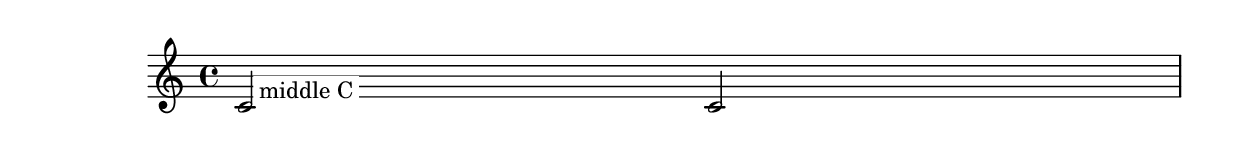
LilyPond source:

%% DO NOT EDIT this file manually; it is automatically
%% generated from LSR http://lsr.dsi.unimi.it
%% Make any changes in LSR itself, or in Documentation/snippets/new/ ,
%% and then run scripts/auxiliar/makelsr.py
%%
%% This file is in the public domain.
\version "2.14.0"

\header {
  lsrtags = "editorial-annotations, text"

%% Translation of GIT committish: 59caa3adce63114ca7972d18f95d4aadc528ec3d
  texidoces = "
La instrucción @code{\\whiteout} intercala un rectángulo blanco
debajo de un elemento de marcado.  Este rectángulo blanco no tapa
a ningún otro objeto gráfico, puesto que las líneas del pentagrama
están en una capa inferior a la de la mayor parte de los otros
objetos.

"
  doctitlees = "Poner en blanco las líneas del pentagrama utilizando la instrucción \\whiteout"

  texidoc = "
The @code{\\whiteout} command underlays a markup with a white box.
Since staff lines are in a lower layer than most other grobs, this
white box will not overlap any other grob.

"
  doctitle = "Blanking staff lines using the \\whiteout command"
} % begin verbatim

\layout { ragged-right = ##f }
\relative c' {
  \override TextScript #'extra-offset = #'(2 . 4)
  c2-\markup { \whiteout \pad-markup #0.5 "middle C" } c
}

